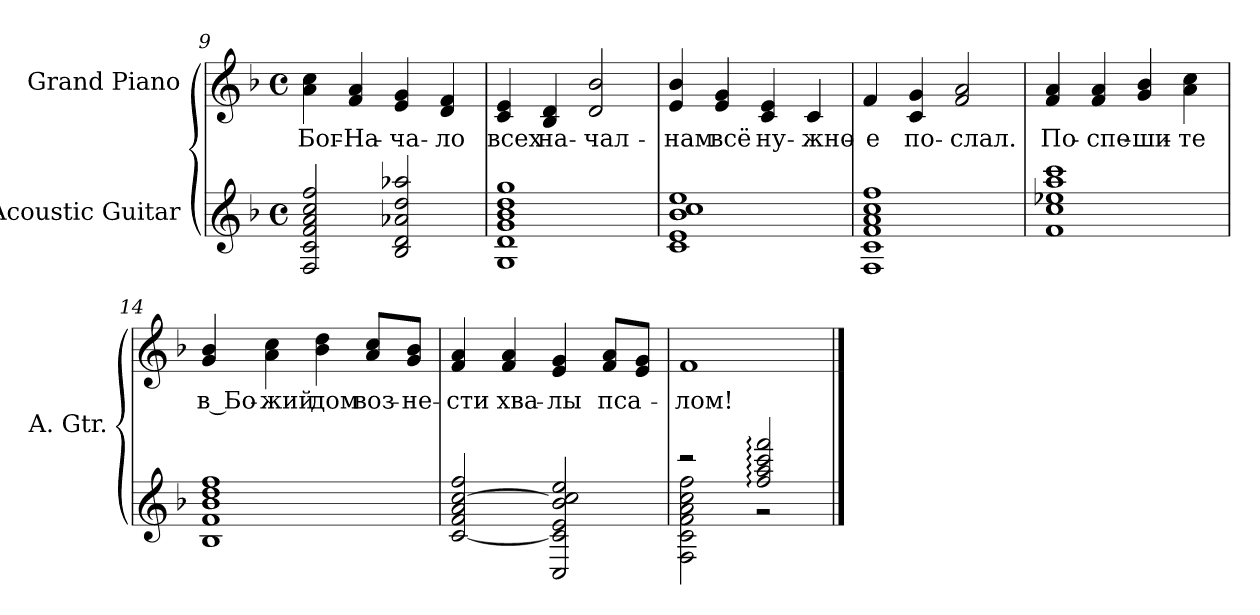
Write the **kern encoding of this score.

**kern	**kern	**text
*part2	*part1	*part1
*staff2	*staff1	*staff1
*I"Acoustic Guitar	*I"Grand Piano	*
*I'A. Gtr.	*	*
!!LO:LB:g=z
*clefG2	*clefG2	*
*ITrd7c12	*	*
*k[b-]	*k[b-]	*
*F:	*F:	*
*M4/4	*M4/4	*
*met(c)	*met(c)	*
=9	=9	=9
!	!	!LO:LY:b:color=#000000
2FFi/ 2Ci 2Fi 2Ai 2ci 2fi	4ai\ 4cci	Бог-
!	!	!LO:LY:b:color=#000000
.	4fi/ 4ai	-На-
!	!	!LO:LY:b:color=#000000
2BB-i/ 2Di 2A-Xi 2di 2a-Xi	4ei/ 4gi	-ча-
!	!	!LO:LY:b:color=#000000
.	4di/ 4fi	-ло
=10	=10	=10
!	!	!LO:LY:b:color=#000000
1GGi 1Di 1Gi 1B-i 1di 1gi	4ci/ 4ei	всех
!	!	!LO:LY:b:color=#000000
.	4B-i/ 4di	на-
!	!	!LO:LY:b:color=#000000
.	2di/ 2b-i	-чал-
=11	=11	=11
!	!	!LO:LY:b:color=#000000
1Ci 1Ei 1B-i 1ci 1ei	4ei/ 4b-i	-нам
!	!	!LO:LY:b:color=#000000
.	4ei/ 4gi	всё
!	!	!LO:LY:b:color=#000000
.	4ci/ 4ei	ну-
!	!	!LO:LY:b:color=#000000
.	4ci/	-жно-
=12	=12	=12
!	!	!LO:LY:b:color=#000000
1FFi 1Ci 1Fi 1Ai 1ci 1fi	4fi/	-е
!	!	!LO:LY:b:color=#000000
.	4ci/ 4gi	по-
!	!	!LO:LY:b:color=#000000
.	2fi/ 2ai	-слал.
!!LO:LB:g=z
=13	=13	=13
!	!	!LO:LY:b:color=#000000
1Fi 1ci 1e-Xi 1ai 1cci	4fi/ 4ai	По-
!	!	!LO:LY:b:color=#000000
.	4fi/ 4ai	-спе-
!	!	!LO:LY:b:color=#000000
.	4gi/ 4b-i	-ши-
!	!	!LO:LY:b:color=#000000
.	4ai\ 4cci	-те
=14	=14	=14
!	!	!LO:LY:b:color=#000000
1BB-i 1Fi 1B-i 1di 1fi	4gi/ 4b-i	в Бо-
!	!	!LO:LY:b:color=#000000
.	4ai\ 4cci	-жий
!	!	!LO:LY:b:color=#000000
.	4b-i\ 4ddi	дом
!	!	!LO:LY:b:color=#000000
.	8ai/ 8cciL	воз-
!	!	!LO:LY:b:color=#000000
.	8gi/ 8b-iJ	-не-
=15	=15	=15
!	!	!LO:LY:b:color=#000000
[<2Ci/ 2Fi 2Ai [>2ci 2fi	4fi/ 4ai	-сти
!	!	!LO:LY:b:color=#000000
.	4fi/ 4ai	хва-
!	!	!LO:LY:b:color=#000000
2CCi/ 2Ci] 2Ei 2B-i 2ci] 2ei	4ei/ 4gi	-лы
!	!	!LO:LY:b:color=#000000
.	8fi/ 8aiL	пса-
.	8ei/ 8giJ	.
=16	=16	=16
*^	*	*
!	!	!	!LO:LY:b:color=#000000
2r	2FFi\ 2Ci 2Fi 2Ai 2ci 2fi	1fi	-лом!
2fi/: 2ai: 2cci: 2ffi:	2r	.	.
*v	*v	*	*
==	==	==
*-	*-	*-
